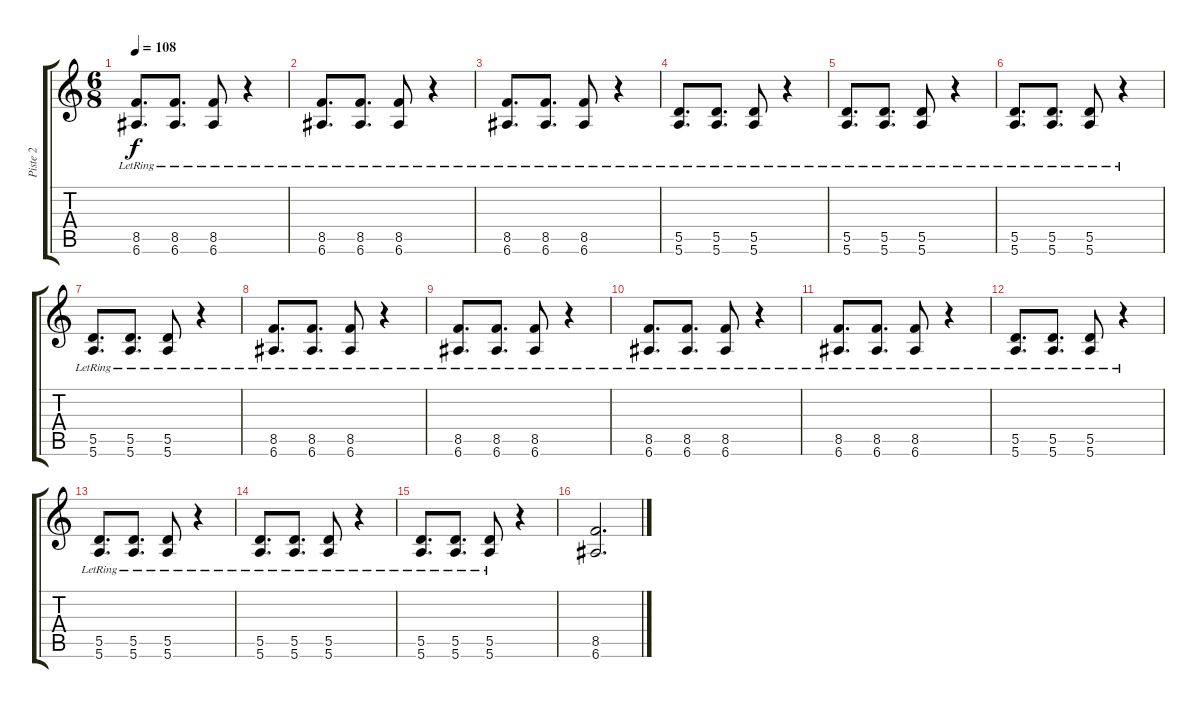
\track ("Piste 2" "Piste 2") {instrument overdrivenguitar}
\staff {score tabs}
\tuning (E4 B3 G3 D3 A2 E2) {hide}
\ts (6 8)
\tempo 108
\clef g2
\ks c
(8.5{lr} 6.6{lr}).8{d dy f} (8.5{lr} 6.6{lr}).8{d} (8.5 6.6{lr}).8 r.4 |
(8.5{lr} 6.6{lr}).8{d} (8.5{lr} 6.6{lr}).8{d} (8.5 6.6{lr}).8 r.4 |
(8.5{lr} 6.6{lr}).8{d} (8.5{lr} 6.6{lr}).8{d} (8.5 6.6{lr}).8 r.4 |
(5.5{lr} 5.6{lr}).8{d} (5.5{lr} 5.6{lr}).8{d} (5.5 5.6{lr}).8 r.4 |
(5.5{lr} 5.6{lr}).8{d} (5.5{lr} 5.6{lr}).8{d} (5.5 5.6{lr}).8 r.4 |
(5.5{lr} 5.6{lr}).8{d} (5.5{lr} 5.6{lr}).8{d} (5.5 5.6{lr}).8 r.4 |
(5.5{lr} 5.6{lr}).8{d} (5.5{lr} 5.6{lr}).8{d} (5.5 5.6{lr}).8 r.4 |
(8.5{lr} 6.6{lr}).8{d} (8.5{lr} 6.6{lr}).8{d} (8.5 6.6{lr}).8 r.4 |
(8.5{lr} 6.6{lr}).8{d} (8.5{lr} 6.6{lr}).8{d} (8.5 6.6{lr}).8 r.4 |
(8.5{lr} 6.6{lr}).8{d} (8.5{lr} 6.6{lr}).8{d} (8.5 6.6{lr}).8 r.4 |
(8.5{lr} 6.6{lr}).8{d} (8.5{lr} 6.6{lr}).8{d} (8.5 6.6{lr}).8 r.4 |
(5.5{lr} 5.6{lr}).8{d} (5.5{lr} 5.6{lr}).8{d} (5.5 5.6{lr}).8 r.4 |
(5.5{lr} 5.6{lr}).8{d} (5.5{lr} 5.6{lr}).8{d} (5.5 5.6{lr}).8 r.4 |
(5.5{lr} 5.6{lr}).8{d} (5.5{lr} 5.6{lr}).8{d} (5.5 5.6{lr}).8 r.4 |
(5.5{lr} 5.6{lr}).8{d} (5.5{lr} 5.6{lr}).8{d} (5.5 5.6{lr}).8 r.4 |
(8.5 6.6).2{d}
